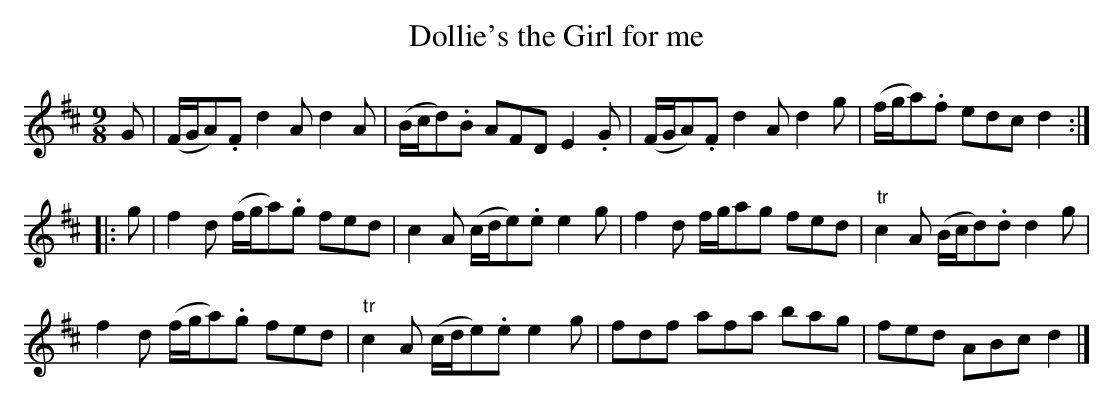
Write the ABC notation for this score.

X:1
T:Dollie's the Girl for me
M:9/8
K:D
G|\
(F/G/A).F d2A d2A| (B/c/d).B AFD E2.G|\
(F/G/A).F d2A d2g| (f/g/a).f edc d2:|
|:g|\
f2d (f/g/a).g fed| c2A (c/d/e).e e2g|\
f2d f/g/ag fed| "tr"c2A (B/c/d).d d2g|
f2d (f/g/a).g fed| "tr"c2A (c/d/e).e e2g|\
fdf afa bag| fed ABc d2|]
